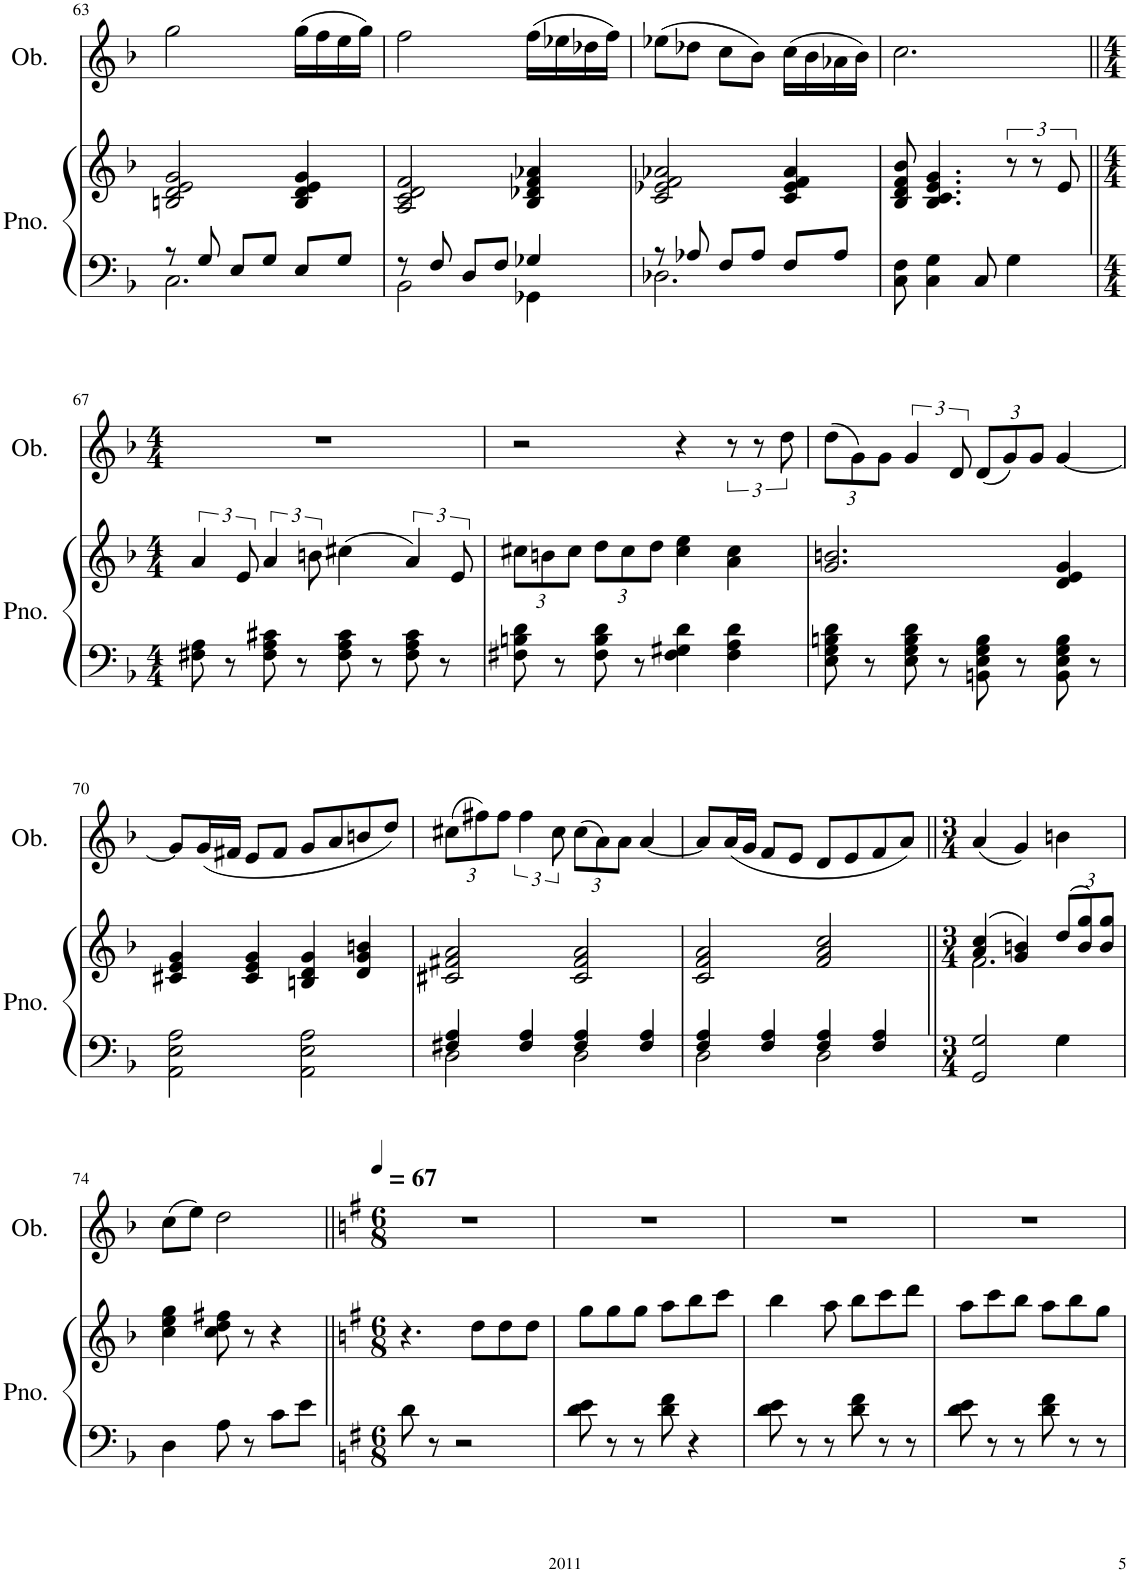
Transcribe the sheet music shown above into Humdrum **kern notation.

**kern	**kern	**kern
*part2	*part2	*part1
*staff3	*staff2	*staff1
*I"Piano	*	*I"Oboe
*I'Pno.	*	*I'Ob.
!!LO:PB:g=z
*clefF4	*clefG2	*clefG2
*k[b-]	*k[b-]	*k[b-]
*M3/4	*M3/4	*M3/4
=63	=63	=63
*^	*	*
8r	2.C\	2Bn/ 2d/ 2e/ 2g/	2gg\
8G/	.	.	.
8E/L	.	.	.
8G/J	.	.	.
8E/L	.	4B/ 4d/ 4e/ 4g/	(16gg\LL
.	.	.	16ff\
8G/J	.	.	16ee\
.	.	.	16gg\JJ)
=64	=64	=64	=64
8r	2BB-\	2A/ 2c/ 2d/ 2f/	2ff\
8F/	.	.	.
8D/L	.	.	.
8F/J	.	.	.
4G-X/	4GG-X\	4B-/ 4d-X/ 4f/ 4a-X/	(16ff\LL
.	.	.	16ee-X\
.	.	.	16dd-X\
.	.	.	16ff\JJ)
=65	=65	=65	=65
8r	2.D-X\	2c/ 2e-X/ 2f/ 2a-X/	(8ee-X\L
8A-X/	.	.	8dd-X\J
8F/L	.	.	8cc\L
8A-/J	.	.	8b-\J)
8F/L	.	4c/ 4e-/ 4f/ 4a-/	(16cc\LL
.	.	.	16b-\
8A-/J	.	.	16a-X\
.	.	.	16b-\JJ)
*v	*v	*	*
=66	=66	=66
8C\ 8F\	8B-/ 8d/ 8f/ 8b-/	2.cc\
4C\ 4G\	4.B-/ 4.c/ 4.e/ 4.g/	.
8C/	.	.
4G\	12r	.
.	12r	.
.	12e/	.
!!LO:LB:g=z
=67||	=67||	=67||
*M4/4	*M4/4	*M4/4
8F#X\ 8A\	6a/	1r
8r	.	.
.	12e/	.
8F#\ 8A\ 8c#X\	6a/	.
8r	.	.
.	12bn\	.
8F#\ 8A\ 8c#\	(4cc#X\	.
8r	.	.
8F#\ 8A\ 8c#\	6a/)	.
8r	.	.
.	12e/	.
=68	=68	=68
*	*Xbrackettup	*
8F#X\ 8Bn\ 8d\	12cc#X\L	2r
.	12bn\	.
8r	.	.
.	12cc#\J	.
8F#\ 8B\ 8d\	12dd\L	.
.	12cc#\	.
8r	.	.
.	12dd\J	.
4F#\ 4G#X\ 4d\	4cc#\ 4ee\	4r
4F#\ 4A\ 4d\	4a\ 4cc#\	12r
.	.	12r
.	.	12dd\
=69	=69	=69
*	*	*Xbrackettup
8E\ 8G\ 8Bn\ 8d\	2.g/ 2.bn/	(12dd\L
.	.	12g\)
8r	.	.
.	.	12g\J
*	*	*brackettup
8E\ 8G\ 8B\ 8d\	.	6g/
8r	.	.
.	.	12d/
*	*	*Xbrackettup
8BBn\ 8E\ 8G\ 8B\	.	(12d/L
.	.	12g/)
8r	.	.
.	.	12g/J
8BB\ 8E\ 8G\ 8B\	4d/ 4e/ 4g/	[4g/
8r	.	.
!!LO:LB:g=z
=70	=70	=70
2AA\ 2E\ 2A\	4c#X/ 4e/ 4g/	8g/L]
.	.	(16g/L
.	.	16f#X/JJ
.	4c#/ 4e/ 4g/	8e/L
.	.	8f#/J
2AA\ 2E\ 2A\	4Bn/ 4d/ 4g/	8g/L
.	.	8a/
.	4d/ 4g/ 4bn/	8bn/
.	.	8dd/J)
=71	=71	=71
*^	*	*
4F#X/ 4A/	2D\	2c#X/ 2f#X/ 2a/	(12cc#X\L
.	.	.	12ff#X\)
.	.	.	12ff#\J
*	*	*	*brackettup
4F#/ 4A/	.	.	6ff#\
.	.	.	12cc#\
*	*	*	*Xbrackettup
4F#/ 4A/	2D\	2c#/ 2f#/ 2a/	(12cc#\L
.	.	.	12a\)
.	.	.	12a\J
4F#/ 4A/	.	.	[4a/
=72	=72	=72	=72
4F/ 4A/	2D\	2c/ 2f/ 2a/	8a/L]
.	.	.	(16a/L
.	.	.	16g/JJ
4F/ 4A/	.	.	8f/L
.	.	.	8e/J
4F/ 4A/	2D\	2f/ 2a/ 2cc/	8d/L
.	.	.	8e/
4F/ 4A/	.	.	8f/
.	.	.	8a/J)
*v	*v	*	*
=73||	=73||	=73||
*M3/4	*M3/4	*M3/4
*	*^	*
2GG/ 2G/	(4a/ 4cc/	2.f\	(4a/
.	4g/ 4bn/)	.	4g/)
4G\	(12dd/L	.	4bn\
.	12b/ 12gg/)	.	.
.	12b/ 12gg/J	.	.
*	*v	*v	*
!!LO:LB:g=z
=74	=74	=74
4D\	4cc\ 4ee\ 4gg\	(8cc\L
.	.	8ee\J)
8A\	8cc\ 8dd\ 8ff#X\	2dd\
8r	8r	.
8c\L	4r	.
8e\J	.	.
=75||	=75||	=75||
*k[f#]	*k[f#]	*k[f#]
*M6/8	*M6/8	*M6/8
!	!	!LO:TX:a:t== 67
8d\	4.r	2.r
8r	.	.
2r	.	.
.	8dd\L	.
.	8dd\	.
.	8dd\J	.
=76	=76	=76
8d\ 8e\	8gg\L	2.r
8r	8gg\	.
8r	8gg\J	.
8d\ 8f#\	8aa\L	.
4r	8bb\	.
.	8ccc\J	.
=77	=77	=77
8d\ 8e\	4bb\	2.r
8r	.	.
8r	8aa\	.
8d\ 8f#\	8bb\L	.
8r	8ccc\	.
8r	8ddd\J	.
=78	=78	=78
8d\ 8e\	8aa\L	2.r
8r	8ccc\	.
8r	8bb\J	.
8d\ 8f#\	8aa\L	.
8r	8bb\	.
8r	8gg\J	.
=	=	=
*-	*-	*-
